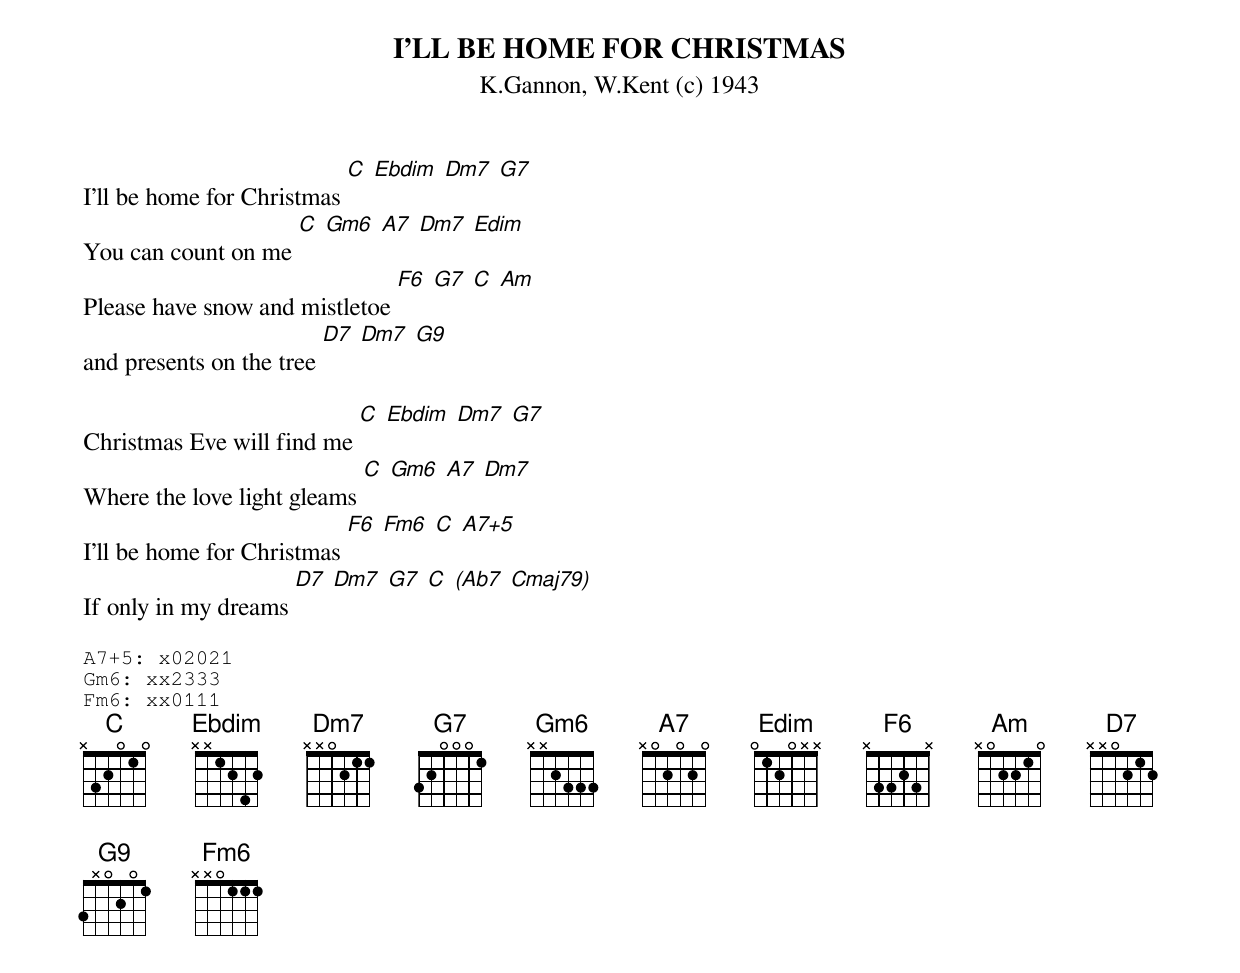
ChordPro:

{t:I'LL BE HOME FOR CHRISTMAS}
{st:K.Gannon, W.Kent (c) 1943}

I'll be home for Christmas [C] [Ebdim] [Dm7] [G7]
You can count on me [C] [Gm6] [A7] [Dm7] [Edim]
Please have snow and mistletoe [F6] [G7] [C] [Am]
and presents on the tree [D7] [Dm7] [G9]

Christmas Eve will find me [C] [Ebdim] [Dm7] [G7]
Where the love light gleams [C] [Gm6] [A7] [Dm7]
I'll be home for Christmas [F6] [Fm6] [C] [A7+5]
If only in my dreams [D7] [Dm7] [G7] [C] [(Ab7] [Cmaj79)]

{sot}
A7+5: x02021
Gm6: xx2333
Fm6: xx0111
{eot}
